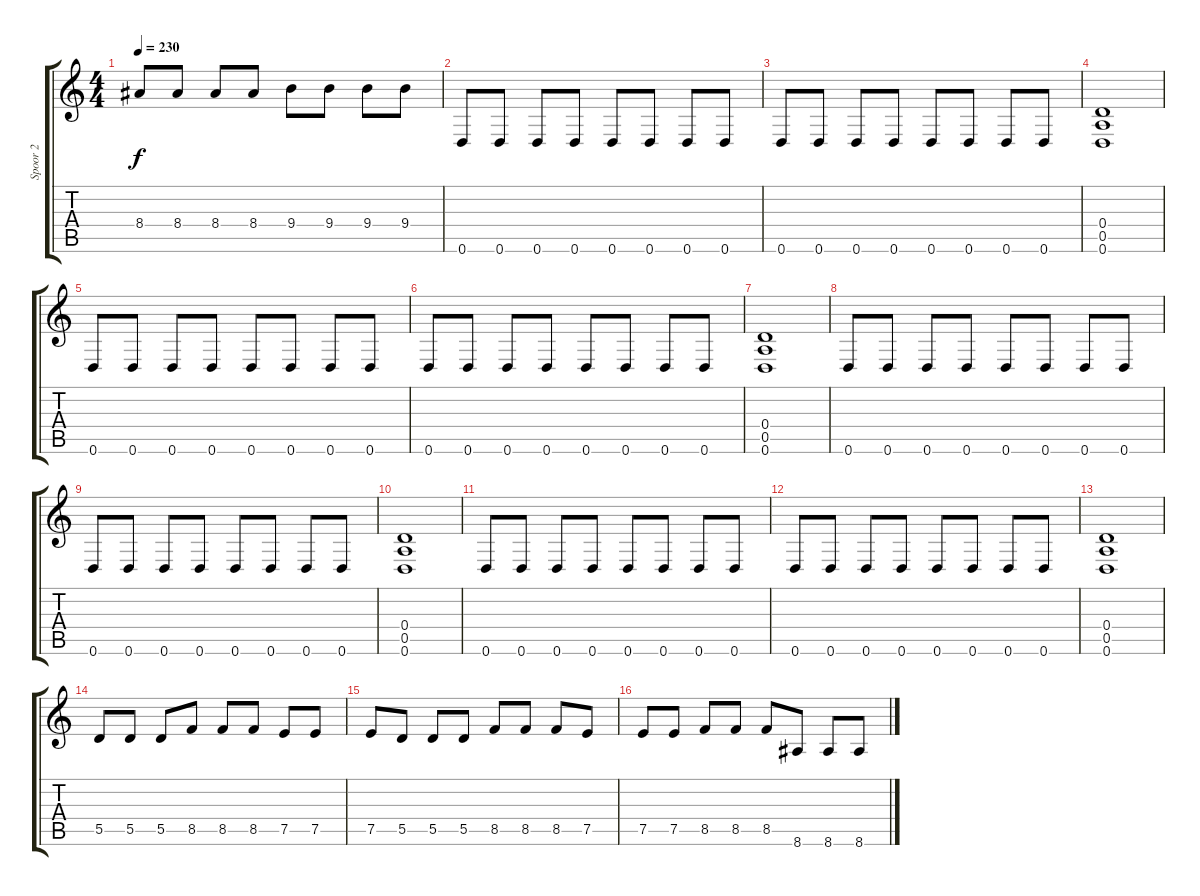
\track ("Spoor 2" "Spoor 2") {instrument distortionguitar}
\staff {score tabs}
\tuning (E4 B3 G3 D3 A2 D2) {hide}
\ts (4 4)
\tempo 230
\clef g2
\ks c
8.4.8{dy f} 8.4.8 8.4.8 8.4.8 9.4.8 9.4.8 9.4.8 9.4.8 |
0.6.8 0.6.8 0.6.8 0.6.8 0.6.8 0.6.8 0.6.8 0.6.8 |
0.6.8 0.6.8 0.6.8 0.6.8 0.6.8 0.6.8 0.6.8 0.6.8 |
(0.4 0.5 0.6).1 |
0.6.8 0.6.8 0.6.8 0.6.8 0.6.8 0.6.8 0.6.8 0.6.8 |
0.6.8 0.6.8 0.6.8 0.6.8 0.6.8 0.6.8 0.6.8 0.6.8 |
(0.4 0.5 0.6).1 |
0.6.8 0.6.8 0.6.8 0.6.8 0.6.8 0.6.8 0.6.8 0.6.8 |
0.6.8 0.6.8 0.6.8 0.6.8 0.6.8 0.6.8 0.6.8 0.6.8 |
(0.4 0.5 0.6).1 |
0.6.8 0.6.8 0.6.8 0.6.8 0.6.8 0.6.8 0.6.8 0.6.8 |
0.6.8 0.6.8 0.6.8 0.6.8 0.6.8 0.6.8 0.6.8 0.6.8 |
(0.4 0.5 0.6).1 |
5.5.8 5.5.8 5.5.8 8.5.8 8.5.8 8.5.8 7.5.8 7.5.8 |
7.5.8 5.5.8 5.5.8 5.5.8 8.5.8 8.5.8 8.5.8 7.5.8 |
7.5.8 7.5.8 8.5.8 8.5.8 8.5.8 8.6.8 8.6.8 8.6.8
